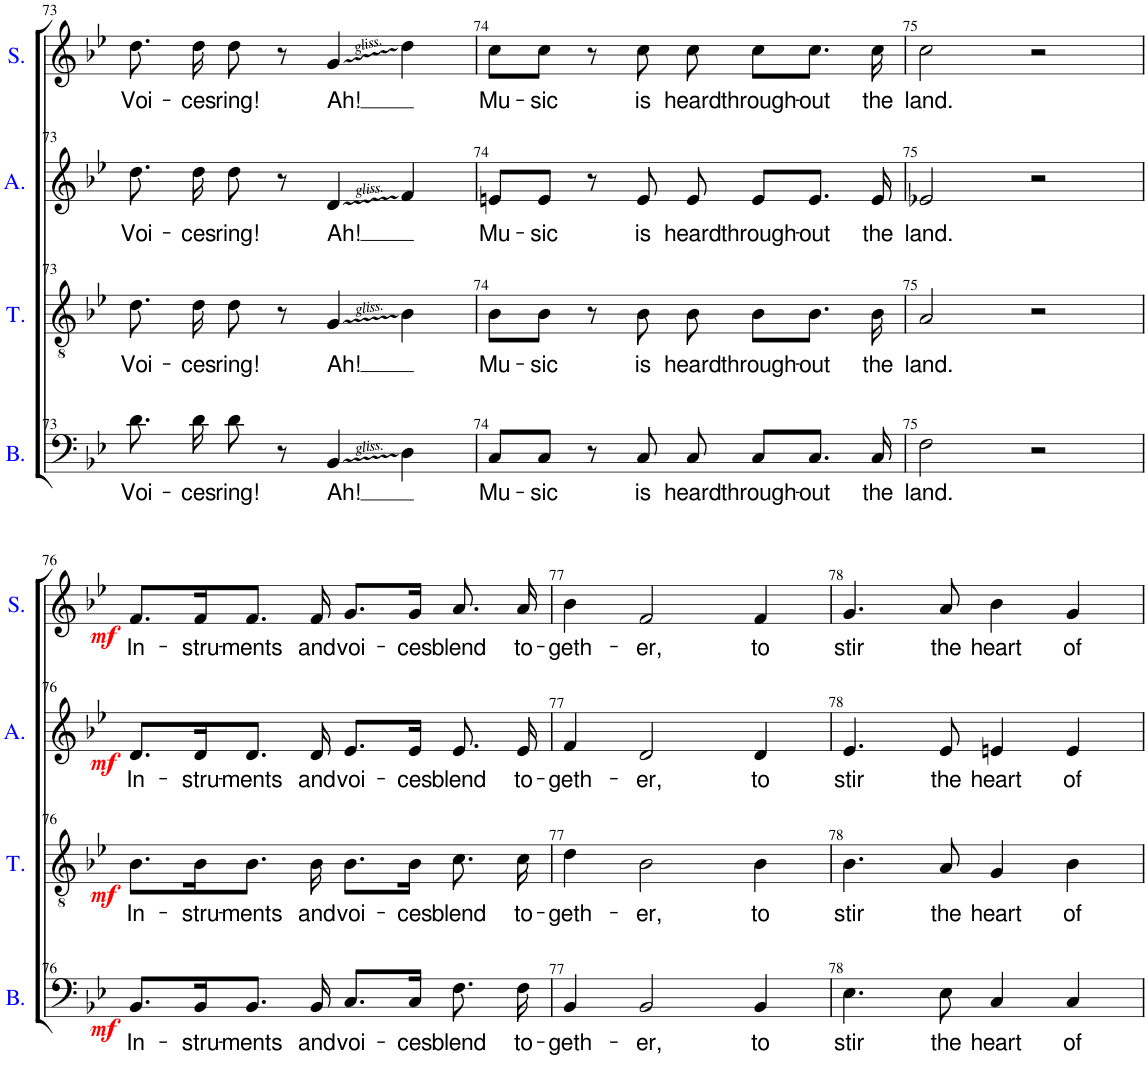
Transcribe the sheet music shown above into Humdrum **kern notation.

**kern	**text	**dynam	**kern	**text	**dynam	**kern	**text	**dynam	**kern	**text	**dynam
*part4	*part4	*part4	*part3	*part3	*part3	*part2	*part2	*part2	*part1	*part1	*part1
*staff4	*staff4	*staff4	*staff3	*staff3	*staff3	*staff2	*staff2	*staff2	*staff1	*staff1	*staff1
*I"Bass	*	*	*I"Tenor	*	*	*I"Alto	*	*	*I"Soprano	*	*
*I'B.	*	*	*I'T.	*	*	*I'A.	*	*	*I'S.	*	*
!!LO:PB:g=z
*clefF4	*	*	*clefGv2	*	*	*clefG2	*	*	*clefG2	*	*
*k[b-e-]	*	*	*k[b-e-]	*	*	*k[b-e-]	*	*	*k[b-e-]	*	*
*M4/4	*	*	*M4/4	*	*	*M4/4	*	*	*M4/4	*	*
=73	=73	=73	=73	=73	=73	=73	=73	=73	=73	=73	=73
!	!LO:LY:b	!	!	!LO:LY:b	!	!	!LO:LY:b	!	!	!LO:LY:b	!
8.d\	Voi-	.	8.d\	Voi-	.	8.dd\	Voi-	.	8.dd\	Voi-	.
!	!LO:LY:b	!	!	!LO:LY:b	!	!	!LO:LY:b	!	!	!LO:LY:b	!
16d\	-ces	.	16d\	-ces	.	16dd\	-ces	.	16dd\	-ces	.
!	!LO:LY:b	!	!	!LO:LY:b	!	!	!LO:LY:b	!	!	!LO:LY:b	!
8d\	ring!	.	8d\	ring!	.	8dd\	ring!	.	8dd\	ring!	.
8r	.	.	8r	.	.	8r	.	.	8r	.	.
!	!LO:LY:b	!	!	!LO:LY:b	!	!	!LO:LY:b	!	!	!LO:LY:b	!
4BB-/	Ah!	.	4G/	Ah!	.	4d/	Ah!	.	4g/	Ah!	.
4D\	.	.	4B-\	.	.	4f/	.	.	4dd\	.	.
=74	=74	=74	=74	=74	=74	=74	=74	=74	=74	=74	=74
!	!LO:LY:b	!	!	!LO:LY:b	!	!	!LO:LY:b	!	!	!LO:LY:b	!
8C/L	Mu-	.	8B-\L	Mu-	.	8en/L	Mu-	.	8cc\L	Mu-	.
!	!LO:LY:b	!	!	!LO:LY:b	!	!	!LO:LY:b	!	!	!LO:LY:b	!
8C/J	-sic	.	8B-\J	-sic	.	8e/J	-sic	.	8cc\J	-sic	.
8r	.	.	8r	.	.	8r	.	.	8r	.	.
!	!LO:LY:b	!	!	!LO:LY:b	!	!	!LO:LY:b	!	!	!LO:LY:b	!
8C/	is	.	8B-\	is	.	8e/	is	.	8cc\	is	.
!	!LO:LY:b	!	!	!LO:LY:b	!	!	!LO:LY:b	!	!	!LO:LY:b	!
8C/	heard	.	8B-\	heard	.	8e/	heard	.	8cc\	heard	.
!	!LO:LY:b	!	!	!LO:LY:b	!	!	!LO:LY:b	!	!	!LO:LY:b	!
8C/L	through-	.	8B-\L	through-	.	8e/L	through-	.	8cc\L	through-	.
!	!LO:LY:b	!	!	!LO:LY:b	!	!	!LO:LY:b	!	!	!LO:LY:b	!
8.C/J	-out	.	8.B-\J	-out	.	8.e/J	-out	.	8.cc\J	-out	.
!	!LO:LY:b	!	!	!LO:LY:b	!	!	!LO:LY:b	!	!	!LO:LY:b	!
16C/	the	.	16B-\	the	.	16e/	the	.	16cc\	the	.
=75	=75	=75	=75	=75	=75	=75	=75	=75	=75	=75	=75
!	!LO:LY:b	!	!	!LO:LY:b	!	!	!LO:LY:b	!	!	!LO:LY:b	!
2F\	land.	.	2A/	land.	.	2e-X/	land.	.	2cc\	land.	.
2r	.	.	2r	.	.	2r	.	.	2r	.	.
!!LO:LB:g=z
=76	=76	=76	=76	=76	=76	=76	=76	=76	=76	=76	=76
!	!LO:LY:b	!LO:DY:b	!	!LO:LY:b	!LO:DY:b	!	!LO:LY:b	!LO:DY:b	!	!LO:LY:b	!LO:DY:b
8.BB-/L	In-	mf	8.B-\L	In-	mf	8.d/L	In-	mf	8.f/L	In-	mf
!	!LO:LY:b	!	!	!LO:LY:b	!	!	!LO:LY:b	!	!	!LO:LY:b	!
16BB-/K	-stru-	.	16B-\K	-stru-	.	16d/K	-stru-	.	16f/K	-stru-	.
!	!LO:LY:b	!	!	!LO:LY:b	!	!	!LO:LY:b	!	!	!LO:LY:b	!
8.BB-/J	-ments	.	8.B-\J	-ments	.	8.d/J	-ments	.	8.f/J	-ments	.
!	!LO:LY:b	!	!	!LO:LY:b	!	!	!LO:LY:b	!	!	!LO:LY:b	!
16BB-/	and	.	16B-\	and	.	16d/	and	.	16f/	and	.
!	!LO:LY:b	!	!	!LO:LY:b	!	!	!LO:LY:b	!	!	!LO:LY:b	!
8.C/L	voi-	.	8.B-\L	voi-	.	8.e-/L	voi-	.	8.g/L	voi-	.
!	!LO:LY:b	!	!	!LO:LY:b	!	!	!LO:LY:b	!	!	!LO:LY:b	!
16C/Jk	-ces	.	16B-\Jk	-ces	.	16e-/Jk	-ces	.	16g/Jk	-ces	.
!	!LO:LY:b	!	!	!LO:LY:b	!	!	!LO:LY:b	!	!	!LO:LY:b	!
8.F\	blend	.	8.c\	blend	.	8.e-/	blend	.	8.a/	blend	.
!	!LO:LY:b	!	!	!LO:LY:b	!	!	!LO:LY:b	!	!	!LO:LY:b	!
16F\	to-	.	16c\	to-	.	16e-/	to-	.	16a/	to-	.
=77	=77	=77	=77	=77	=77	=77	=77	=77	=77	=77	=77
!	!LO:LY:b	!	!	!LO:LY:b	!	!	!LO:LY:b	!	!	!LO:LY:b	!
4BB-/	-geth-	.	4d\	-geth-	.	4f/	-geth-	.	4b-\	-geth-	.
!	!LO:LY:b	!	!	!LO:LY:b	!	!	!LO:LY:b	!	!	!LO:LY:b	!
2BB-/	-er,	.	2B-\	-er,	.	2d/	-er,	.	2f/	-er,	.
!	!LO:LY:b	!	!	!LO:LY:b	!	!	!LO:LY:b	!	!	!LO:LY:b	!
4BB-/	to	.	4B-\	to	.	4d/	to	.	4f/	to	.
=78	=78	=78	=78	=78	=78	=78	=78	=78	=78	=78	=78
!	!LO:LY:b	!	!	!LO:LY:b	!	!	!LO:LY:b	!	!	!LO:LY:b	!
4.E-\	stir	.	4.B-\	stir	.	4.e-/	stir	.	4.g/	stir	.
!	!LO:LY:b	!	!	!LO:LY:b	!	!	!LO:LY:b	!	!	!LO:LY:b	!
8E-\	the	.	8A/	the	.	8e-/	the	.	8a/	the	.
!	!LO:LY:b	!	!	!LO:LY:b	!	!	!LO:LY:b	!	!	!LO:LY:b	!
4C/	heart	.	4G/	heart	.	4en/	heart	.	4b-\	heart	.
!	!LO:LY:b	!	!	!LO:LY:b	!	!	!LO:LY:b	!	!	!LO:LY:b	!
4C/	of	.	4B-\	of	.	4e/	of	.	4g/	of	.
=	=	=	=	=	=	=	=	=	=	=	=
*-	*-	*-	*-	*-	*-	*-	*-	*-	*-	*-	*-
